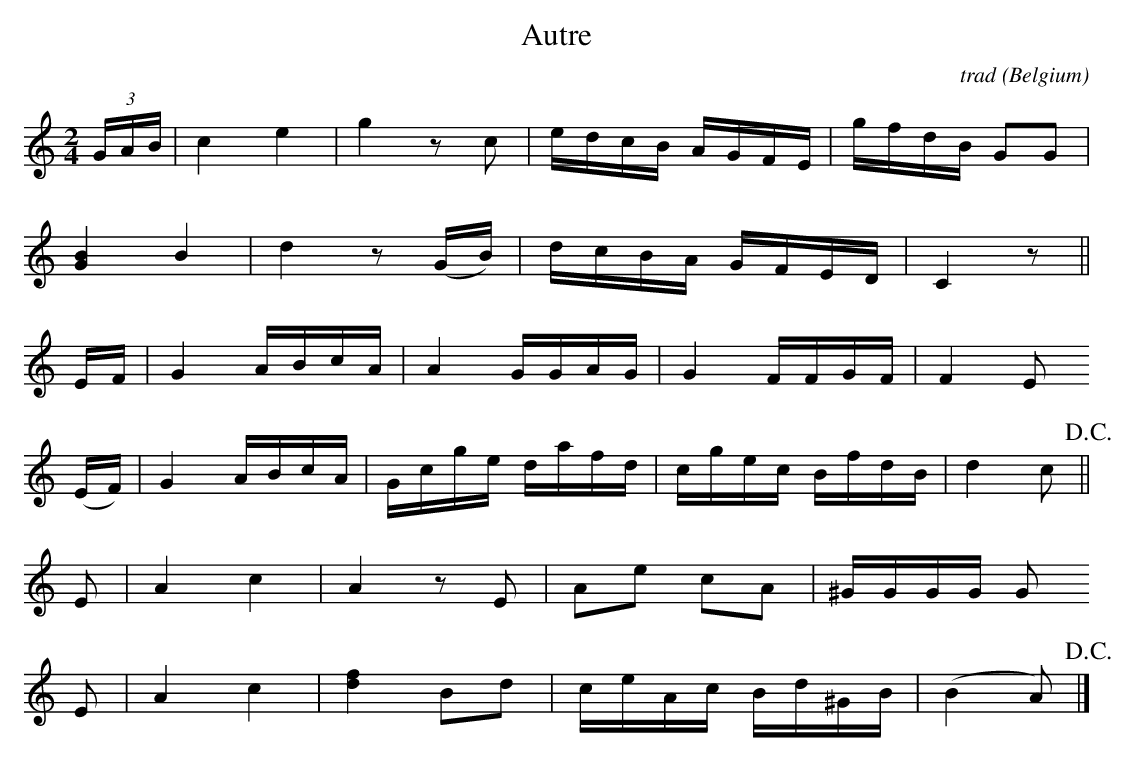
X:1
T:Autre
C:trad
O:Belgium
M:2/4
L:1/16
K:Cmaj
(3GAB|c4 e4|g4 z2c2|edcB AGFE|gfdB G2G2|
[GB]4 B4|d4 z2(GB)|dcBA GFED|C4 z2||
EF|G4 ABcA|A4 GGAG|G4 FFGF|F4 E2
(EF)|G4 ABcA|Gcge dafd|cgec BfdB|d4c2!D.C.!||
K:Amin
E2|A4 c4|A4 z2E2|A2e2 c2A2|^GGGG G2
E2|A4 c4|[df]4 B2d2|ceAc Bd^GB|(B4 A2)!D.C.!|]
